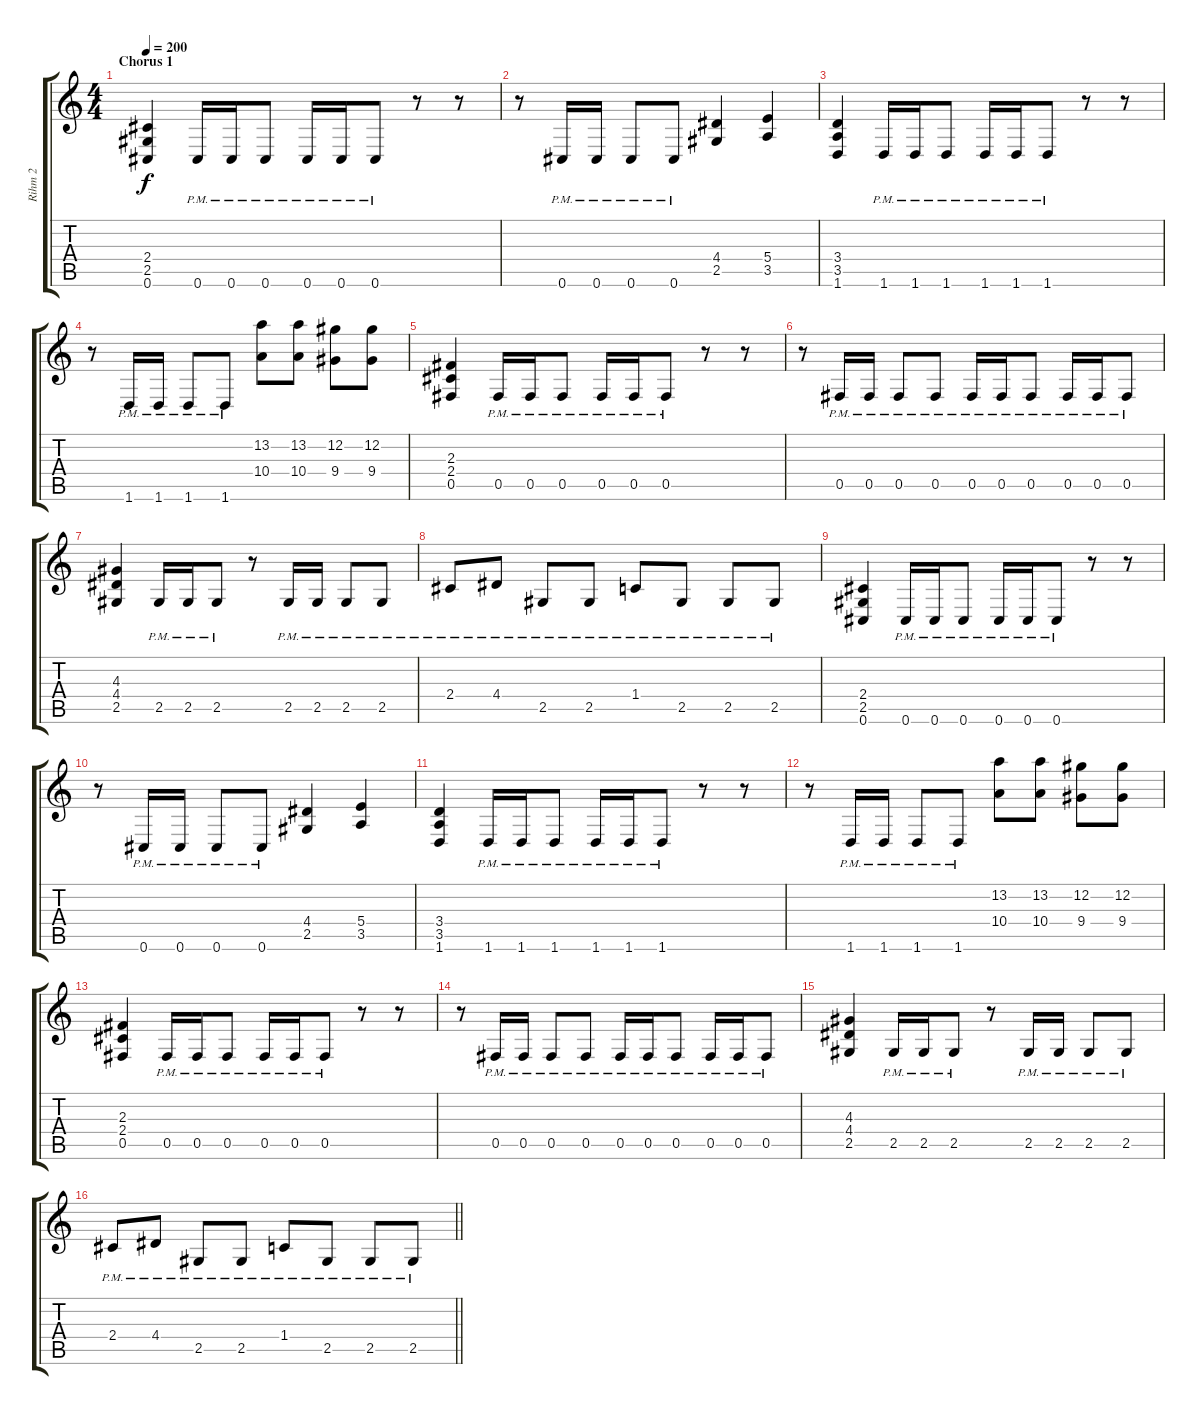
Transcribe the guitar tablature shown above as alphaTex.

\track ("Rihm 2" "Rihm 2") {instrument distortionguitar}
\staff {score tabs}
\tuning (Db4 Ab3 E3 B2 Gb2 Db2) {hide}
\ts (4 4)
\section ("" "Chorus 1")
\tempo 200
\clef g2
\ks c
(2.4 2.5 0.6).4{dy f} 0.6{pm}.16 0.6{pm}.16 0.6{pm}.8 0.6{pm}.16 0.6{pm}.16 0.6{pm}.8 r.8 r.8 |
r.8 0.6{pm}.16 0.6{pm}.16 0.6{pm}.8 0.6{pm}.8 (4.4 2.5).4 (5.4 3.5).4 |
(3.4 3.5 1.6).4 1.6{pm}.16 1.6{pm}.16 1.6{pm}.8 1.6{pm}.16 1.6{pm}.16 1.6{pm}.8 r.8 r.8 |
r.8 1.6{pm}.16 1.6{pm}.16 1.6{pm}.8 1.6{pm}.8 (13.2 10.4).8 (13.2 10.4).8 (12.2 9.4).8 (12.2 9.4).8 |
(2.3 2.4 0.5).4 0.5{pm}.16 0.5{pm}.16 0.5{pm}.8 0.5{pm}.16 0.5{pm}.16 0.5{pm}.8 r.8 r.8 |
r.8 0.5{pm}.16 0.5{pm}.16 0.5{pm}.8 0.5{pm}.8 0.5{pm}.16 0.5{pm}.16 0.5{pm}.8 0.5{pm}.16 0.5{pm}.16 0.5{pm}.8 |
(4.3 4.4 2.5).4 2.5{pm}.16 2.5{pm}.16 2.5{pm}.8 r.8 2.5{pm}.16 2.5{pm}.16 2.5{pm}.8 2.5{pm}.8 |
2.4{pm}.8 4.4{pm}.8 2.5{pm}.8 2.5{pm}.8 1.4{pm}.8 2.5{pm}.8 2.5{pm}.8 2.5{pm}.8 |
(2.4 2.5 0.6).4 0.6{pm}.16 0.6{pm}.16 0.6{pm}.8 0.6{pm}.16 0.6{pm}.16 0.6{pm}.8 r.8 r.8 |
r.8 0.6{pm}.16 0.6{pm}.16 0.6{pm}.8 0.6{pm}.8 (4.4 2.5).4 (5.4 3.5).4 |
(3.4 3.5 1.6).4 1.6{pm}.16 1.6{pm}.16 1.6{pm}.8 1.6{pm}.16 1.6{pm}.16 1.6{pm}.8 r.8 r.8 |
r.8 1.6{pm}.16 1.6{pm}.16 1.6{pm}.8 1.6{pm}.8 (13.2 10.4).8 (13.2 10.4).8 (12.2 9.4).8 (12.2 9.4).8 |
(2.3 2.4 0.5).4 0.5{pm}.16 0.5{pm}.16 0.5{pm}.8 0.5{pm}.16 0.5{pm}.16 0.5{pm}.8 r.8 r.8 |
r.8 0.5{pm}.16 0.5{pm}.16 0.5{pm}.8 0.5{pm}.8 0.5{pm}.16 0.5{pm}.16 0.5{pm}.8 0.5{pm}.16 0.5{pm}.16 0.5{pm}.8 |
(4.3 4.4 2.5).4 2.5{pm}.16 2.5{pm}.16 2.5{pm}.8 r.8 2.5{pm}.16 2.5{pm}.16 2.5{pm}.8 2.5{pm}.8 |
\barLineRight lightlight
2.4{pm}.8 4.4{pm}.8 2.5{pm}.8 2.5{pm}.8 1.4{pm}.8 2.5{pm}.8 2.5{pm}.8 2.5{pm}.8
